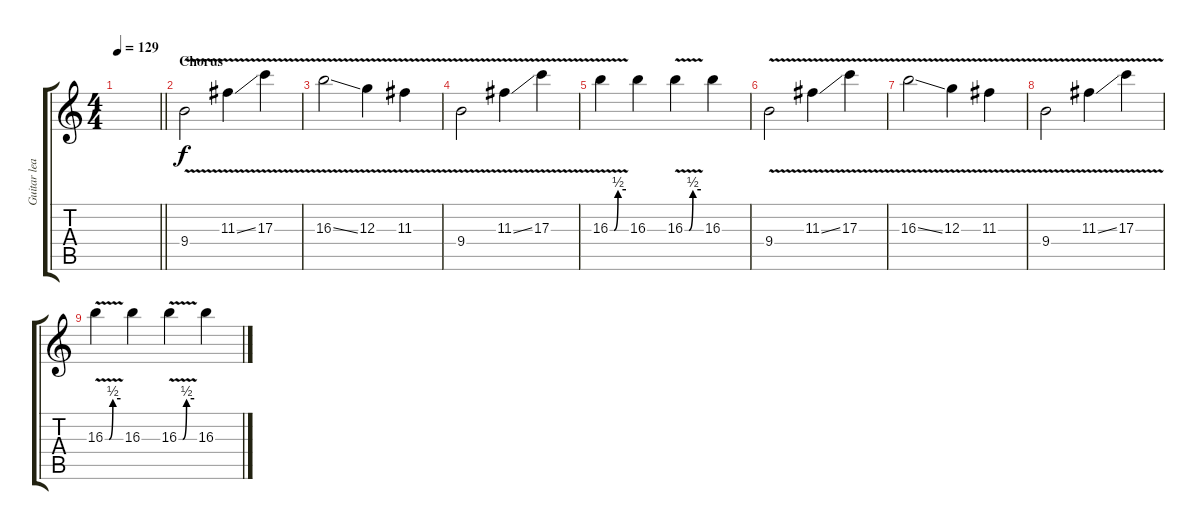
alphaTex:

\track ("Guitar lead" "Guitar lea") {instrument distortionguitar}
\staff {score tabs}
\tuning (E4 B3 G3 D3 A2 B1) {hide}
\ts (4 4)
\tempo 129
\clef g2
\barLineRight lightlight
\ks c
|
\section ("" "Chorus")
9.4{v}.2{balance 8} 11.3{v ss}.4 17.3{v}.4 |
16.3{v ss}.2 12.3{v}.4 11.3{v}.4 |
9.4{v}.2 11.3{v ss}.4 17.3{v}.4 |
16.3{be (custom 0 0 15 0 30 2 60 2) v}.4 16.3.4 16.3{be (custom 0 0 15 0 30 2 60 2) v}.4 16.3.4 |
9.4{v}.2{balance 14} 11.3{v ss}.4 17.3{v}.4 |
16.3{v ss}.2 12.3{v}.4 11.3{v}.4 |
9.4{v}.2 11.3{v ss}.4 17.3{v}.4 |
16.3{be (custom 0 0 15 0 30 2 60 2) v}.4 16.3.4 16.3{be (custom 0 0 15 0 30 2 60 2) v}.4 16.3.4
